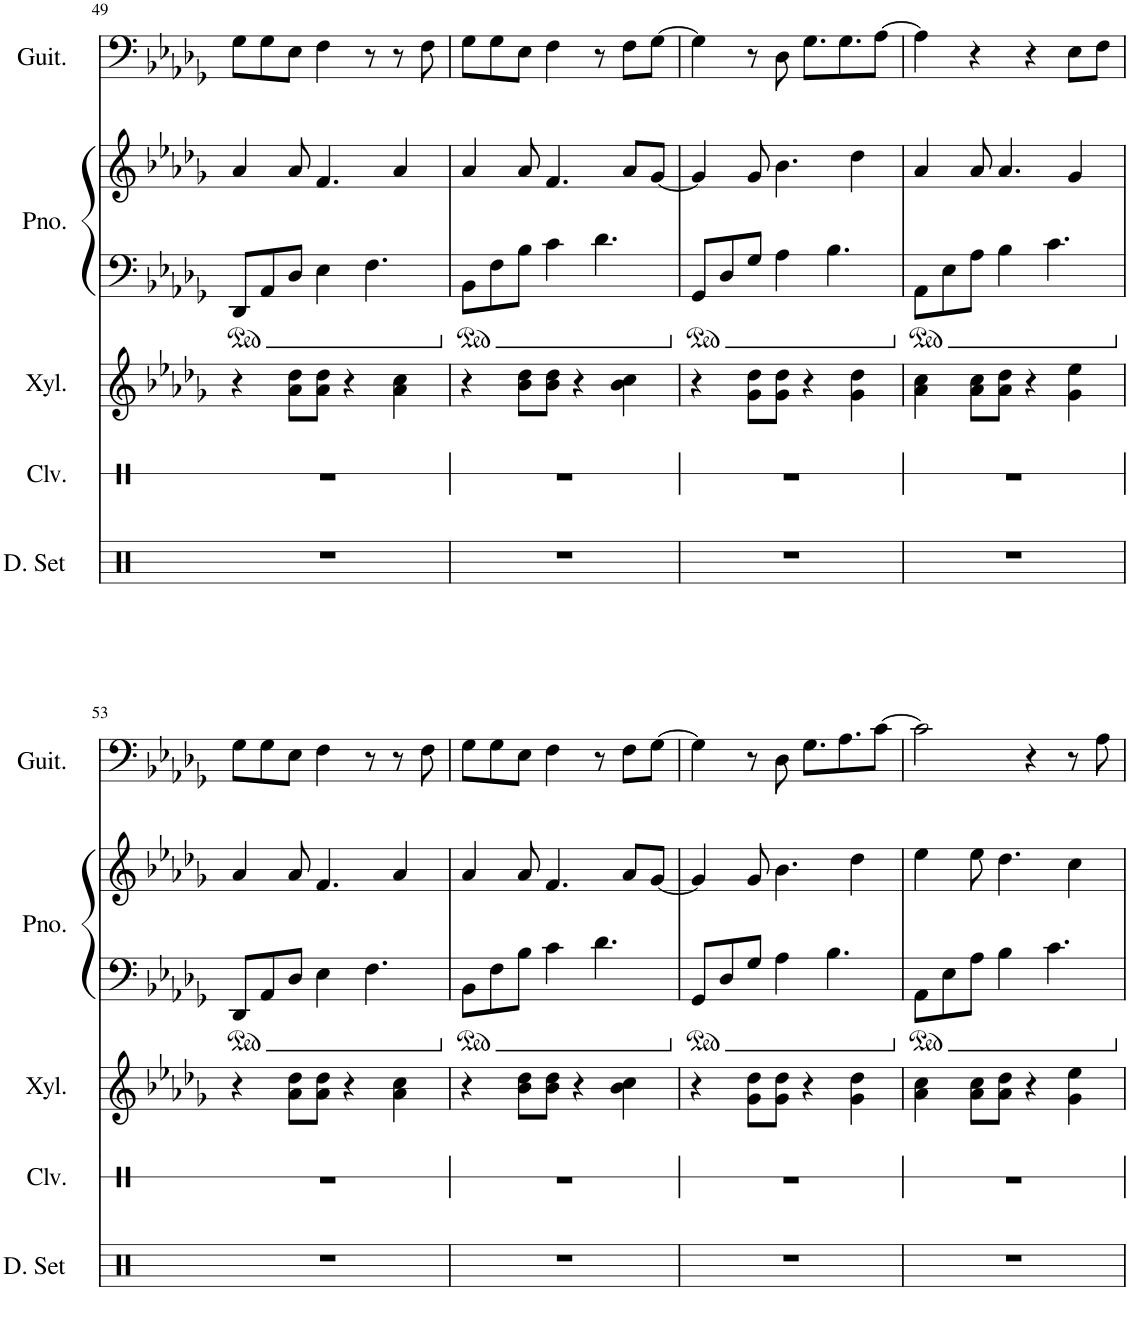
**kern	**kern	**kern	**kern	**kern	**kern
*part5	*part4	*part3	*part2	*part2	*part1
*staff6	*staff5	*staff4	*staff3	*staff2	*staff1
*I"Drumset	*I"Claves	*I"Xylophone	*I"Piano	*	*I"Acoustic Guitar
*I'D. Set	*I'Clv.	*I'Xyl.	*I'Pno.	*	*I'Guit.
!!LO:PB:g=z
*clefX	*clefX	*clefG2	*clefF4	*clefG2	*clefF4
*	*	*Trd-7c-12	*	*	*
*k[]	*k[]	*k[b-e-a-d-g-]	*k[b-e-a-d-g-]	*k[b-e-a-d-g-]	*k[b-e-a-d-g-]
*M4/4	*M4/4	*M4/4	*M4/4	*M4/4	*M4/4
=49	=49	=49	=49	=49	=49
1r	1r	4r	8DD-/L	4a-/	8G-\L
.	.	.	8AA-/	.	8G-\
.	.	8a-\ 8dd-\L	8D-/J	8a-/	8E-\J
.	.	8a-\ 8dd-\J	4E-\	4.f/	4F\
.	.	4r	.	.	.
.	.	.	4.F\	.	8r
.	.	4a-\ 4cc\	.	4a-/	8r
.	.	.	.	.	8F\
=50	=50	=50	=50	=50	=50
1r	1r	4r	8BB-\L	4a-/	8G-\L
.	.	.	8F\	.	8G-\
.	.	8b-\ 8dd-\L	8B-\J	8a-/	8E-\J
.	.	8b-\ 8dd-\J	4c\	4.f/	4F\
.	.	4r	.	.	.
.	.	.	4.d-\	.	8r
.	.	4b-\ 4cc\	.	8a-/L	8F\L
.	.	.	.	[8g-/J	[8G-\J
=51	=51	=51	=51	=51	=51
1r	1r	4r	8GG-/L	4g-/]	4G-\]
.	.	.	8D-/	.	.
.	.	8g-\ 8dd-\L	8G-/J	8g-/	8r
.	.	8g-\ 8dd-\J	4A-\	4.b-\	8D-\
.	.	4r	.	.	8.G-\L
.	.	.	4.B-\	.	.
.	.	.	.	.	8.G-\
.	.	4g-\ 4dd-\	.	4dd-\	.
.	.	.	.	.	[8A-\J
=52	=52	=52	=52	=52	=52
1r	1r	4a-\ 4cc\	8AA-\L	4a-/	4A-\]
.	.	.	8E-\	.	.
.	.	8a-\ 8cc\L	8A-\J	8a-/	4r
.	.	8a-\ 8dd-\J	4B-\	4.a-/	.
.	.	4r	.	.	4r
.	.	.	4.c\	.	.
.	.	4g-\ 4ee-\	.	4g-/	8E-\L
.	.	.	.	.	8F\J
!!LO:LB:g=z
=53	=53	=53	=53	=53	=53
1r	1r	4r	8DD-/L	4a-/	8G-\L
.	.	.	8AA-/	.	8G-\
.	.	8a-\ 8dd-\L	8D-/J	8a-/	8E-\J
.	.	8a-\ 8dd-\J	4E-\	4.f/	4F\
.	.	4r	.	.	.
.	.	.	4.F\	.	8r
.	.	4a-\ 4cc\	.	4a-/	8r
.	.	.	.	.	8F\
=54	=54	=54	=54	=54	=54
1r	1r	4r	8BB-\L	4a-/	8G-\L
.	.	.	8F\	.	8G-\
.	.	8b-\ 8dd-\L	8B-\J	8a-/	8E-\J
.	.	8b-\ 8dd-\J	4c\	4.f/	4F\
.	.	4r	.	.	.
.	.	.	4.d-\	.	8r
.	.	4b-\ 4cc\	.	8a-/L	8F\L
.	.	.	.	[8g-/J	[8G-\J
=55	=55	=55	=55	=55	=55
1r	1r	4r	8GG-/L	4g-/]	4G-\]
.	.	.	8D-/	.	.
.	.	8g-\ 8dd-\L	8G-/J	8g-/	8r
.	.	8g-\ 8dd-\J	4A-\	4.b-\	8D-\
.	.	4r	.	.	8.G-\L
.	.	.	4.B-\	.	.
.	.	.	.	.	8.A-\
.	.	4g-\ 4dd-\	.	4dd-\	.
.	.	.	.	.	[8c\J
=56	=56	=56	=56	=56	=56
1r	1r	4a-\ 4cc\	8AA-\L	4ee-\	2c\]
.	.	.	8E-\	.	.
.	.	8a-\ 8cc\L	8A-\J	8ee-\	.
.	.	8a-\ 8dd-\J	4B-\	4.dd-\	.
.	.	4r	.	.	4r
.	.	.	4.c\	.	.
.	.	4g-\ 4ee-\	.	4cc\	8r
.	.	.	.	.	8A-\
=	=	=	=	=	=
*-	*-	*-	*-	*-	*-
